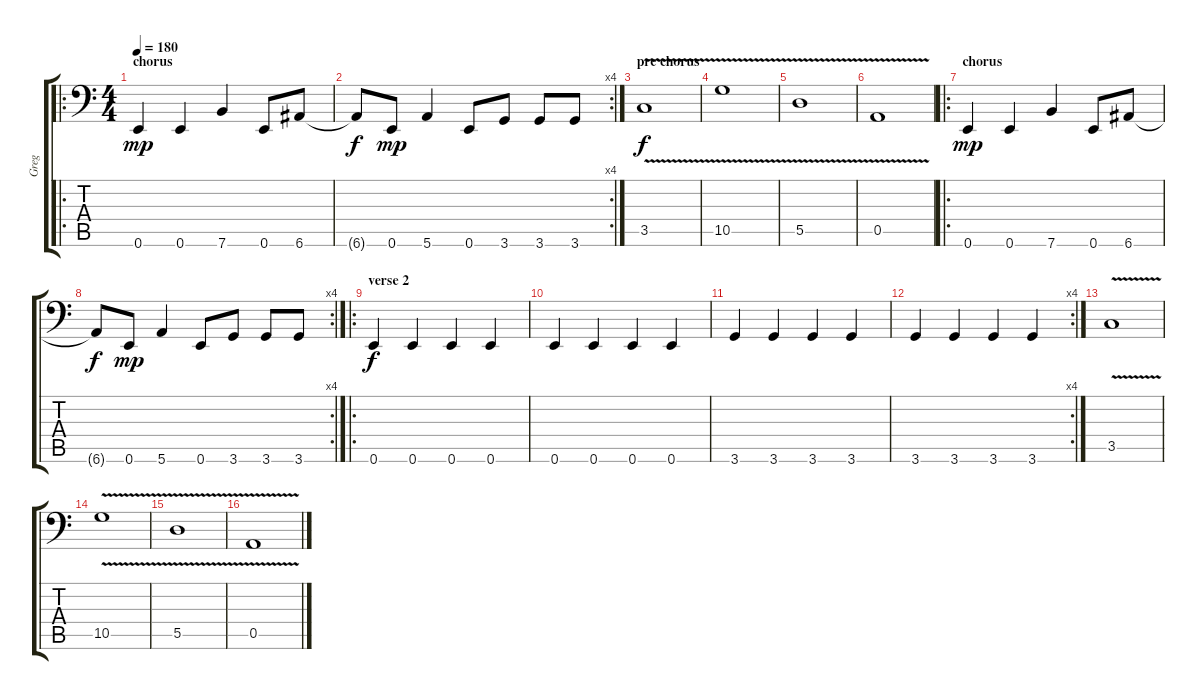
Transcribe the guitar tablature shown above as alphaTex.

\track ("Greg" "Greg") {instrument slapbass2}
\staff {score tabs}
\tuning (E3 B2 G2 D2 A1 E1) {hide}
\ro
\ts (4 4)
\section ("" "chorus")
\tempo 180
\clef f4
\ks c
0.6.4{dy mp} 0.6.4 7.6.4 0.6.8 6.6.8 |
\rc 4
6.6{t}.8{dy f} 0.6.8{dy mp} 5.6.4 0.6.8 3.6.8 3.6.8 3.6.8 |
\section ("" "pre chorus")
3.5{v}.1{dy f} |
10.5{v}.1 |
5.5{v}.1 |
0.5{v}.1 |
\ro
\section ("" "chorus")
0.6.4{dy mp} 0.6.4 7.6.4 0.6.8 6.6.8 |
\rc 4
6.6{t}.8{dy f} 0.6.8{dy mp} 5.6.4 0.6.8 3.6.8 3.6.8 3.6.8 |
\ro
\section ("" "verse 2")
0.6.4{dy f} 0.6.4 0.6.4 0.6.4 |
0.6.4 0.6.4 0.6.4 0.6.4 |
3.6.4 3.6.4 3.6.4 3.6.4 |
\rc 4
3.6.4 3.6.4 3.6.4 3.6.4 |
3.5{v}.1 |
10.5{v}.1 |
5.5{v}.1 |
0.5{v}.1
